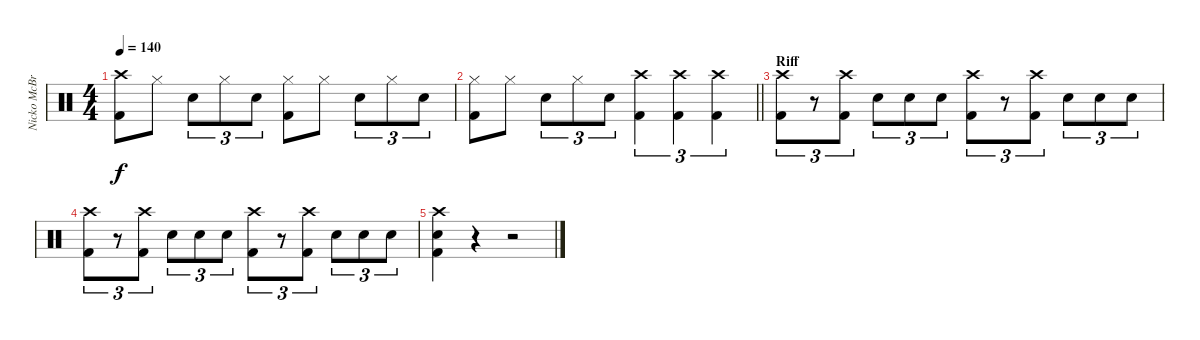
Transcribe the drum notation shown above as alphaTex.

\track ("Nicko McBrain" "Nicko McBr") {instrument percussion}
\staff {score}
\articulation defaults
\ts (4 4)
\tempo 140
\clef neutral
\ks c
("Crash high (hit)" "Kick (hit) 2").8{dy f} "Hi-Hat (closed)".8 "Snare (hit) 2".8{tu (3 2)} "Hi-Hat (closed)".8{tu (3 2)} "Snare (hit) 2".8{tu (3 2)} ("Hi-Hat (closed)" "Kick (hit) 2").8 "Hi-Hat (closed)".8 "Snare (hit) 2".8{tu (3 2)} "Hi-Hat (closed)".8{tu (3 2)} "Snare (hit) 2".8{tu (3 2)} |
\barLineRight lightlight
("Hi-Hat (closed)" "Kick (hit) 2").8 "Hi-Hat (closed)".8 "Snare (hit) 2".8{tu (3 2)} "Hi-Hat (closed)".8{tu (3 2)} "Snare (hit) 2".8{tu (3 2)} ("Crash high (hit)" "Kick (hit) 2").4{tu (3 2)} ("Crash high (hit)" "Kick (hit) 2").4{tu (3 2)} ("Crash high (hit)" "Kick (hit) 2").4{tu (3 2)} |
\section ("" "Riff")
("Crash high (hit)" "Kick (hit) 2").8{tu (3 2)} r.8{tu (3 2)} ("Crash high (hit)" "Kick (hit) 2").8{tu (3 2)} "Snare (hit) 2".8{tu (3 2)} "Snare (hit) 2".8{tu (3 2)} "Snare (hit) 2".8{tu (3 2)} ("Crash high (hit)" "Kick (hit) 2").8{tu (3 2)} r.8{tu (3 2)} ("Crash high (hit)" "Kick (hit) 2").8{tu (3 2)} "Snare (hit) 2".8{tu (3 2)} "Snare (hit) 2".8{tu (3 2)} "Snare (hit) 2".8{tu (3 2)} |
("Crash high (hit)" "Kick (hit) 2").8{tu (3 2)} r.8{tu (3 2)} ("Crash high (hit)" "Kick (hit) 2").8{tu (3 2)} "Snare (hit) 2".8{tu (3 2)} "Snare (hit) 2".8{tu (3 2)} "Snare (hit) 2".8{tu (3 2)} ("Crash high (hit)" "Kick (hit) 2").8{tu (3 2)} r.8{tu (3 2)} ("Crash high (hit)" "Kick (hit) 2").8{tu (3 2)} "Snare (hit) 2".8{tu (3 2)} "Snare (hit) 2".8{tu (3 2)} "Snare (hit) 2".8{tu (3 2)} |
("Crash high (hit)" "Snare (hit) 2" "Kick (hit) 2").4 r.4 r.2
